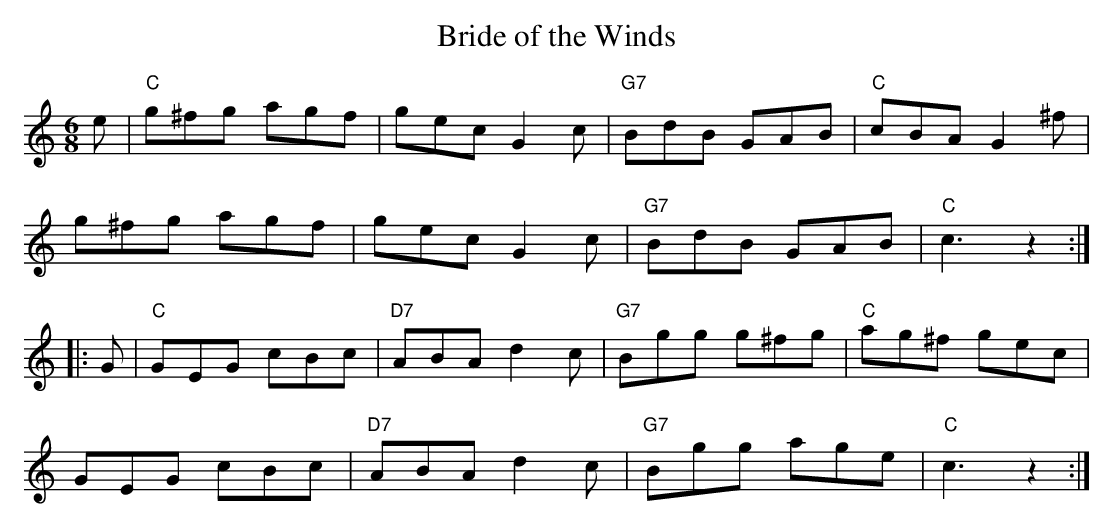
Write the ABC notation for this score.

X:1
T:Bride of the Winds
M:6/8
L:1/8
K:C
e|"C"g^fg agf|gec G2c|"G7"BdB GAB|"C"cBA G2^f|!
g^fg agf|gec G2c|"G7"BdB GAB|"C"c3 z2:|!
|:G|"C"GEG cBc|"D7"ABA d2c|"G7"Bgg g^fg|"C"ag^f gec|!
GEG cBc|"D7"ABA d2c|"G7"Bgg age|"C"c3 z2:|]
